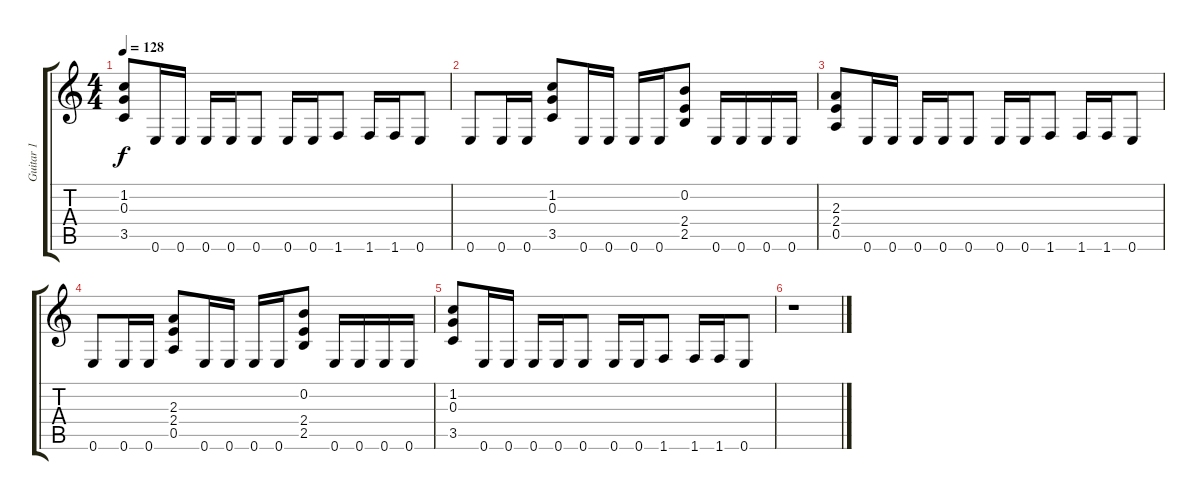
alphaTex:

\track ("Guitar 1" "Guitar 1") {instrument distortionguitar}
\staff {score tabs}
\tuning (E4 B3 G3 D3 A2 E2) {hide}
\ts (4 4)
\tempo 128
\clef g2
\ks c
(1.2 0.3 3.5).8{dy f} 0.6.16 0.6.16 0.6.16 0.6.16 0.6.8 0.6.16 0.6.16 1.6.8 1.6.16 1.6.16 0.6.8 |
0.6.8 0.6.16 0.6.16 (1.2 0.3 3.5).8 0.6.16 0.6.16 0.6.16 0.6.16 (0.2 2.4 2.5).8 0.6.16 0.6.16 0.6.16 0.6.16 |
(2.3 2.4 0.5).8 0.6.16 0.6.16 0.6.16 0.6.16 0.6.8 0.6.16 0.6.16 1.6.8 1.6.16 1.6.16 0.6.8 |
0.6.8 0.6.16 0.6.16 (2.3 2.4 0.5).8 0.6.16 0.6.16 0.6.16 0.6.16 (0.2 2.4 2.5).8 0.6.16 0.6.16 0.6.16 0.6.16 |
(1.2 0.3 3.5).8 0.6.16 0.6.16 0.6.16 0.6.16 0.6.8 0.6.16 0.6.16 1.6.8 1.6.16 1.6.16 0.6.8 |
r.1
